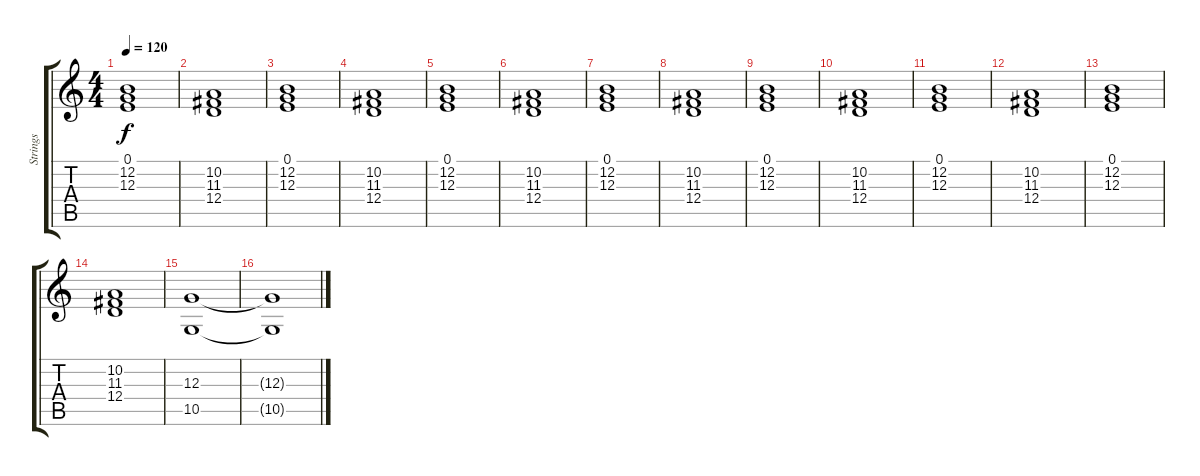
\track ("Strings" "Strings") {instrument stringensemble1}
\staff {score tabs}
\tuning (E4 B3 G3 D3 A2 E2) {hide}
\ts (4 4)
\tempo 120
\clef g2
\ks c
(0.1 12.2 12.3).1{dy f} |
(10.2 11.3 12.4).1 |
(0.1 12.2 12.3).1 |
(10.2 11.3 12.4).1 |
(0.1 12.2 12.3).1 |
(10.2 11.3 12.4).1 |
(0.1 12.2 12.3).1 |
(10.2 11.3 12.4).1 |
(0.1 12.2 12.3).1 |
(10.2 11.3 12.4).1 |
(0.1 12.2 12.3).1 |
(10.2 11.3 12.4).1 |
(0.1 12.2 12.3).1 |
(10.2 11.3 12.4).1 |
(12.3 10.5).1 |
(12.3{t} 10.5{t}).1
